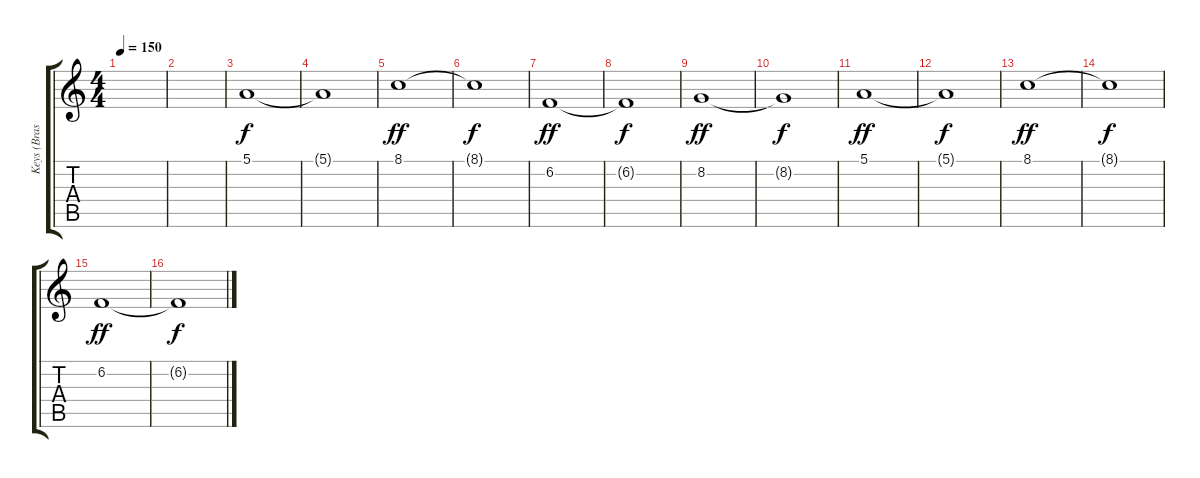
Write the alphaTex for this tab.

\track ("Keys (Brass)" "Keys (Bras") {instrument synthbrass1}
\staff {score tabs}
\tuning (E4 B3 G3 D3 A2 E2) {hide}
\ts (4 4)
\tempo 150
\clef g2
\ks c
|
|
5.1.1{volume 8 instrument stringensemble1} |
5.1{t}.1{dy f} |
8.1.1{dy ff} |
8.1{t}.1{dy f} |
6.2.1{dy ff} |
6.2{t}.1{dy f} |
8.2.1{dy ff} |
8.2{t}.1{dy f} |
5.1.1{dy ff} |
5.1{t}.1{dy f} |
8.1.1{dy ff} |
8.1{t}.1{dy f} |
6.2.1{dy ff} |
6.2{t}.1{dy f}
